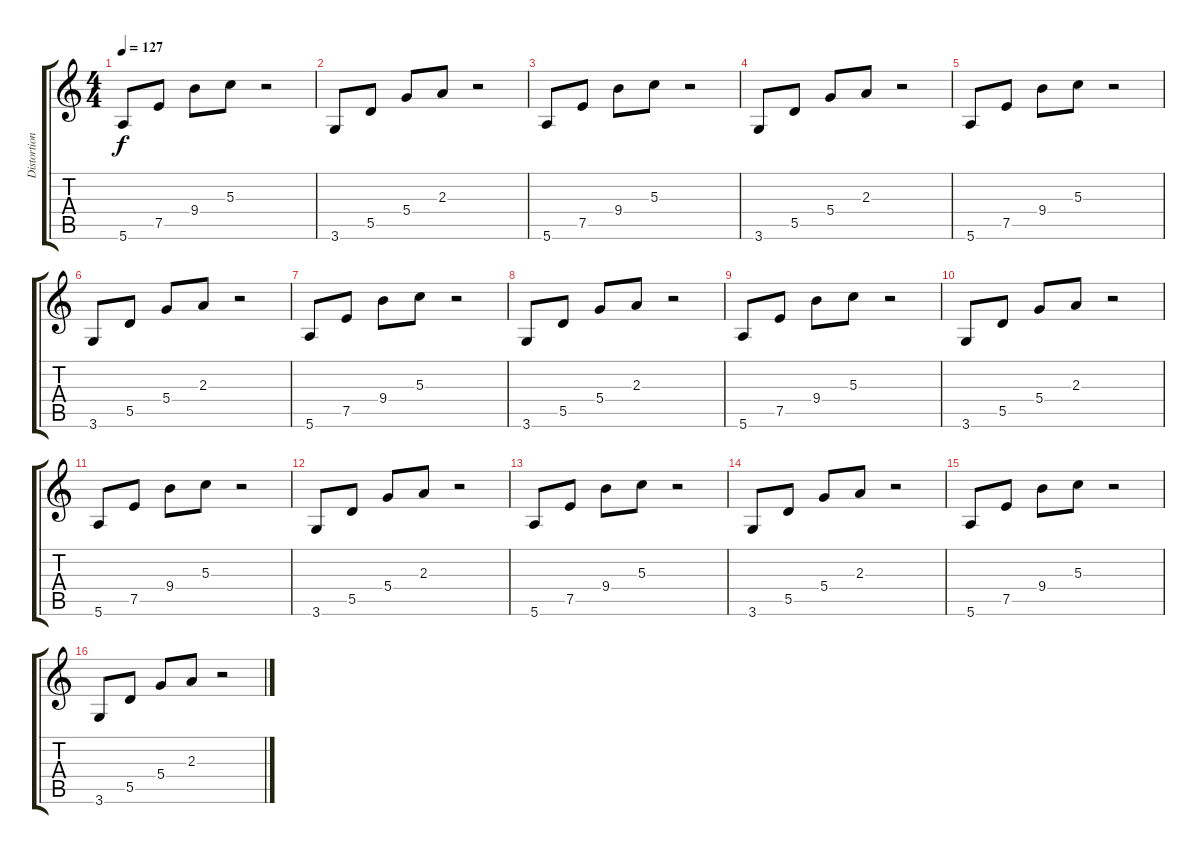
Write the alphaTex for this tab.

\track ("Distortion Guitar" "Distortion") {instrument distortionguitar}
\staff {score tabs}
\tuning (E4 B3 G3 D3 A2 E2) {hide}
\ts (4 4)
\tempo 127
\clef g2
\ks c
5.6.8{dy f} 7.5.8 9.4.8 5.3.8 r.2 |
3.6.8 5.5.8 5.4.8 2.3.8 r.2 |
5.6.8 7.5.8 9.4.8 5.3.8 r.2 |
3.6.8 5.5.8 5.4.8 2.3.8 r.2 |
5.6.8 7.5.8 9.4.8 5.3.8 r.2 |
3.6.8 5.5.8 5.4.8 2.3.8 r.2 |
5.6.8 7.5.8 9.4.8 5.3.8 r.2 |
3.6.8 5.5.8 5.4.8 2.3.8 r.2 |
5.6.8{volume 10} 7.5.8 9.4.8 5.3.8 r.2 |
3.6.8{volume 9} 5.5.8 5.4.8 2.3.8 r.2 |
5.6.8{volume 8} 7.5.8 9.4.8 5.3.8 r.2 |
3.6.8{volume 6} 5.5.8 5.4.8 2.3.8 r.2 |
5.6.8{volume 5} 7.5.8 9.4.8 5.3.8 r.2 |
3.6.8{volume 4} 5.5.8 5.4.8 2.3.8 r.2 |
5.6.8{volume 3} 7.5.8 9.4.8 5.3.8 r.2 |
3.6.8{volume 2} 5.5.8 5.4.8 2.3.8 r.2
